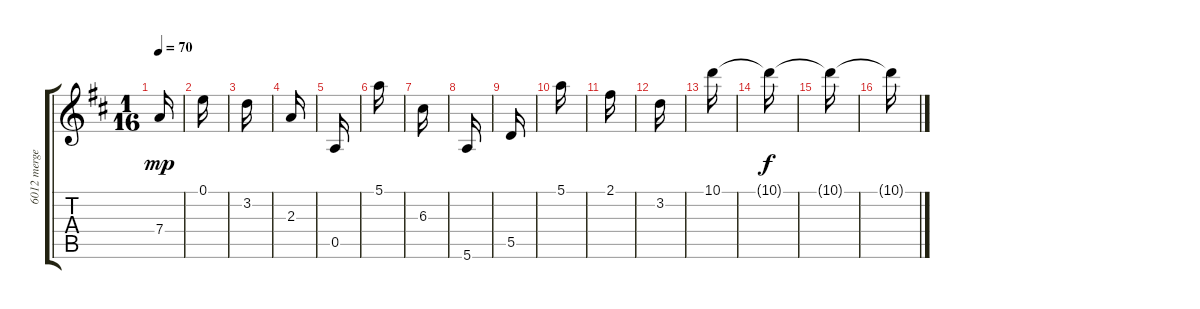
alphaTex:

\track ("6012 merged         " "6012 merge") {instrument acousticguitarnylon}
\staff {score tabs}
\tuning (E4 B3 G3 D3 A2 E2) {hide}
\ts (1 16)
\tempo 70
\clef g2
\ks d
7.4.16{dy mp} |
0.1.16 |
3.2.16 |
2.3.16 |
0.5.16 |
5.1.16 |
6.3.16 |
5.6.16 |
5.5.16 |
5.1.16 |
2.1.16 |
3.2.16 |
10.1.16 |
10.1{t}.16{dy f} |
10.1{t}.16 |
10.1{t}.16
